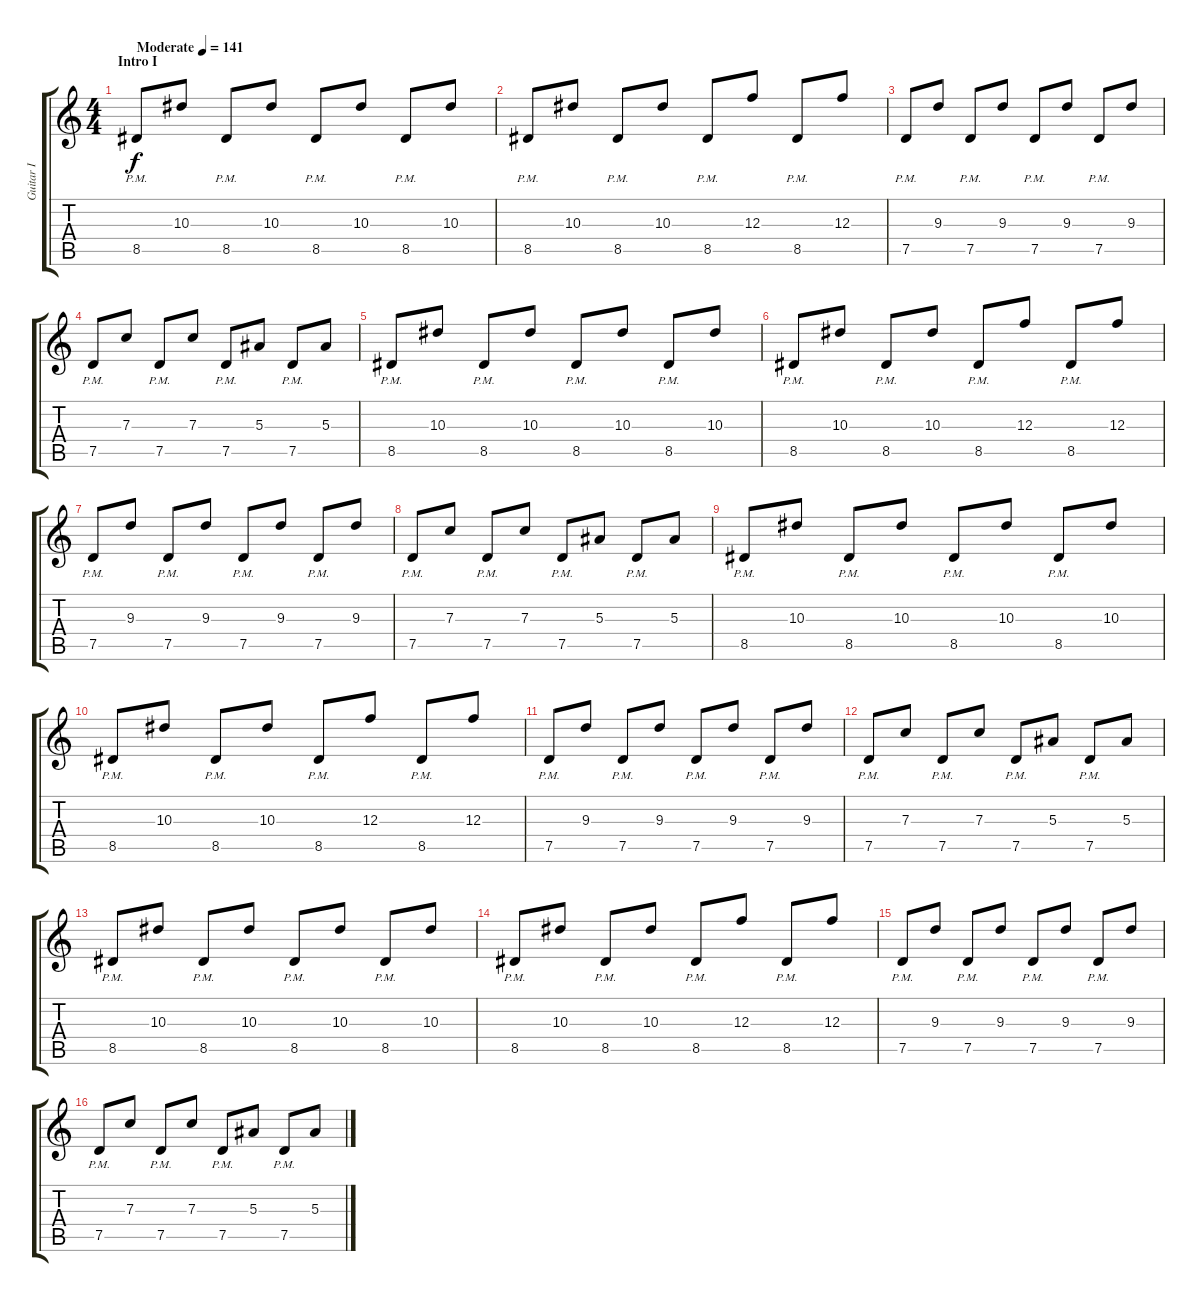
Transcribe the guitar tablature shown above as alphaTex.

\track ("Guitar I" "Guitar I") {instrument electricguitarjazz}
\staff {score tabs}
\tuning (D4 A3 F3 C3 G2 C2) {hide}
\ts (4 4)
\section ("" "Intro I")
\tempo (141 "Moderate")
\clef g2
\ks c
8.5{pm}.8{dy f instrument electricguitarjazz} 10.3.8 8.5{pm}.8 10.3.8 8.5{pm}.8 10.3.8 8.5{pm}.8 10.3.8 |
8.5{pm}.8 10.3.8 8.5{pm}.8 10.3.8 8.5{pm}.8 12.3.8 8.5{pm}.8 12.3.8 |
7.5{pm}.8 9.3.8 7.5{pm}.8 9.3.8 7.5{pm}.8 9.3.8 7.5{pm}.8 9.3.8 |
7.5{pm}.8 7.3.8 7.5{pm}.8 7.3.8 7.5{pm}.8 5.3.8 7.5{pm}.8 5.3.8 |
8.5{pm}.8 10.3.8 8.5{pm}.8 10.3.8 8.5{pm}.8 10.3.8 8.5{pm}.8 10.3.8 |
8.5{pm}.8 10.3.8 8.5{pm}.8 10.3.8 8.5{pm}.8 12.3.8 8.5{pm}.8 12.3.8 |
7.5{pm}.8 9.3.8 7.5{pm}.8 9.3.8 7.5{pm}.8 9.3.8 7.5{pm}.8 9.3.8 |
7.5{pm}.8 7.3.8 7.5{pm}.8 7.3.8 7.5{pm}.8 5.3.8 7.5{pm}.8 5.3.8 |
8.5{pm}.8 10.3.8 8.5{pm}.8 10.3.8 8.5{pm}.8 10.3.8 8.5{pm}.8 10.3.8 |
8.5{pm}.8 10.3.8 8.5{pm}.8 10.3.8 8.5{pm}.8 12.3.8 8.5{pm}.8 12.3.8 |
7.5{pm}.8 9.3.8 7.5{pm}.8 9.3.8 7.5{pm}.8 9.3.8 7.5{pm}.8 9.3.8 |
7.5{pm}.8 7.3.8 7.5{pm}.8 7.3.8 7.5{pm}.8 5.3.8 7.5{pm}.8 5.3.8 |
8.5{pm}.8 10.3.8 8.5{pm}.8 10.3.8 8.5{pm}.8 10.3.8 8.5{pm}.8 10.3.8 |
8.5{pm}.8 10.3.8 8.5{pm}.8 10.3.8 8.5{pm}.8 12.3.8 8.5{pm}.8 12.3.8 |
7.5{pm}.8 9.3.8 7.5{pm}.8 9.3.8 7.5{pm}.8 9.3.8 7.5{pm}.8 9.3.8 |
7.5{pm}.8 7.3.8 7.5{pm}.8 7.3.8 7.5{pm}.8 5.3.8 7.5{pm}.8 5.3.8
